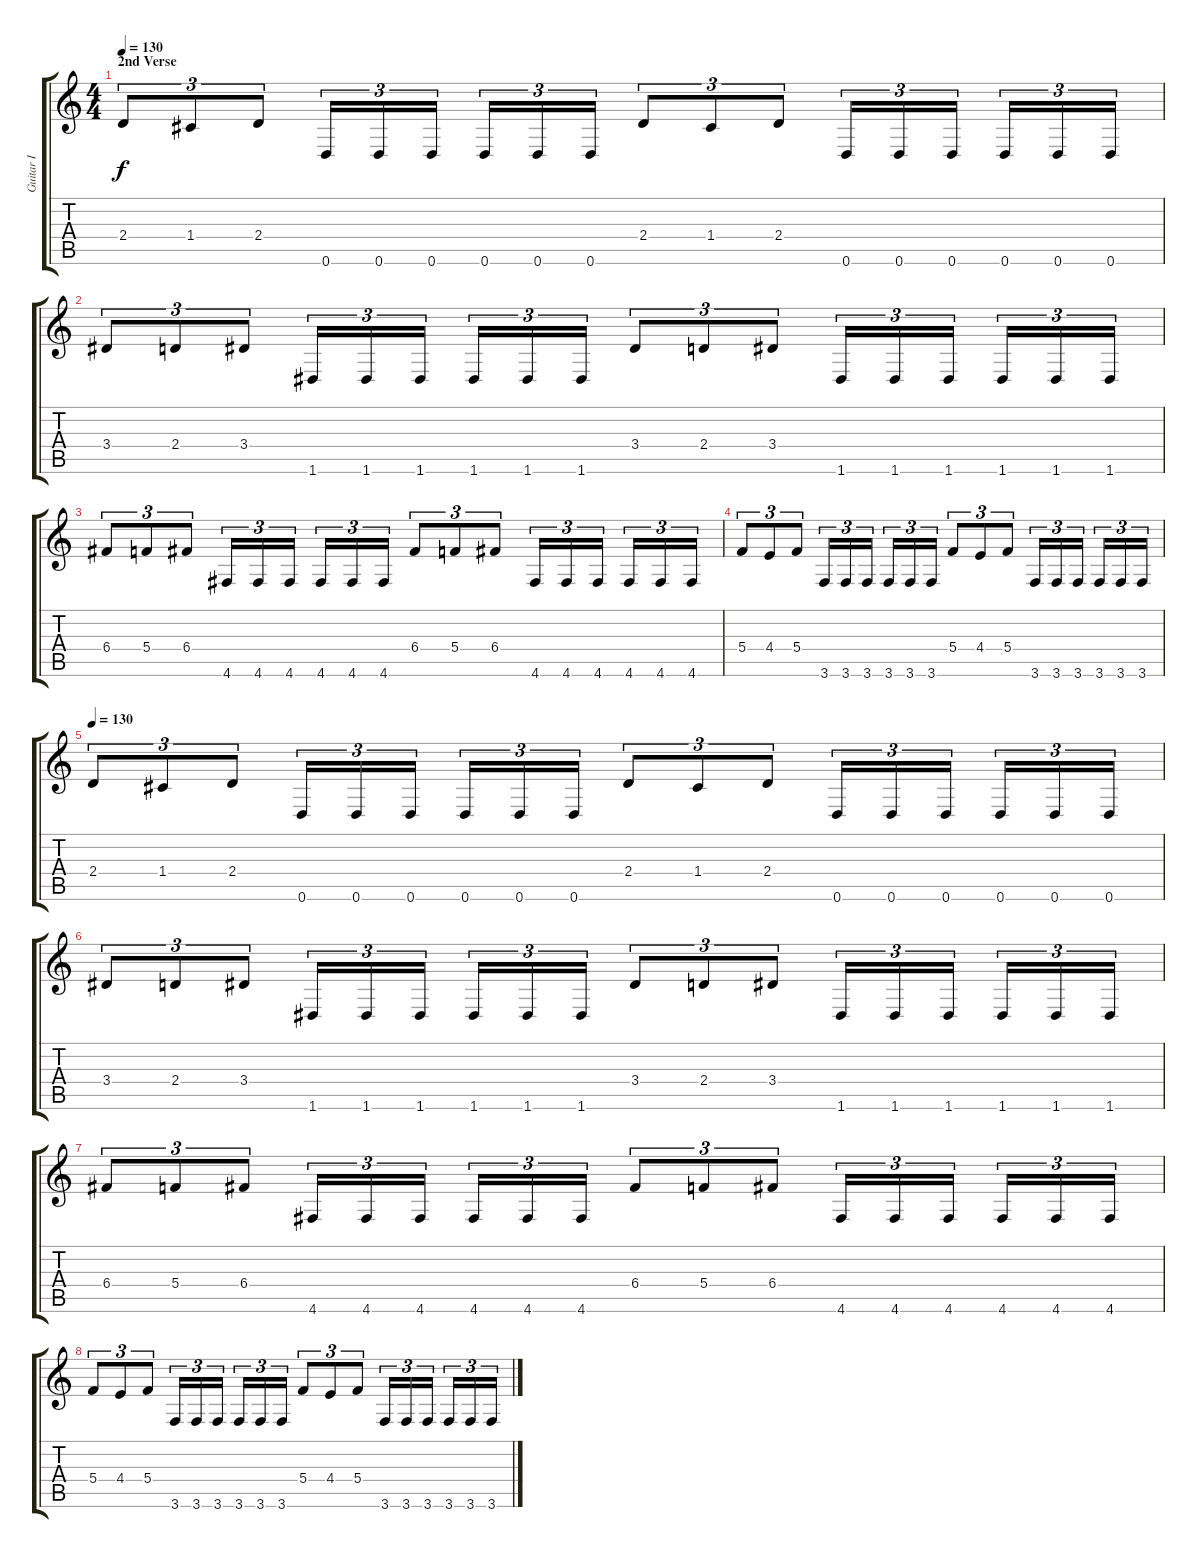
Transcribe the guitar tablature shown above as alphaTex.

\track ("Guitar I" "Guitar I") {instrument distortionguitar}
\staff {score tabs}
\tuning (D4 A3 F3 C3 G2 D2) {hide}
\ts (4 4)
\section ("" "2nd Verse")
\tempo 130
\clef g2
\ks c
2.4.8{tu (3 2) dy f} 1.4.8{tu (3 2)} 2.4.8{tu (3 2)} 0.6.16{tu (3 2)} 0.6.16{tu (3 2)} 0.6.16{tu (3 2)} 0.6.16{tu (3 2)} 0.6.16{tu (3 2)} 0.6.16{tu (3 2)} 2.4.8{tu (3 2)} 1.4.8{tu (3 2)} 2.4.8{tu (3 2)} 0.6.16{tu (3 2)} 0.6.16{tu (3 2)} 0.6.16{tu (3 2)} 0.6.16{tu (3 2)} 0.6.16{tu (3 2)} 0.6.16{tu (3 2)} |
3.4.8{tu (3 2)} 2.4.8{tu (3 2)} 3.4.8{tu (3 2)} 1.6.16{tu (3 2)} 1.6.16{tu (3 2)} 1.6.16{tu (3 2)} 1.6.16{tu (3 2)} 1.6.16{tu (3 2)} 1.6.16{tu (3 2)} 3.4.8{tu (3 2)} 2.4.8{tu (3 2)} 3.4.8{tu (3 2)} 1.6.16{tu (3 2)} 1.6.16{tu (3 2)} 1.6.16{tu (3 2)} 1.6.16{tu (3 2)} 1.6.16{tu (3 2)} 1.6.16{tu (3 2)} |
6.4.8{tu (3 2)} 5.4.8{tu (3 2)} 6.4.8{tu (3 2)} 4.6.16{tu (3 2)} 4.6.16{tu (3 2)} 4.6.16{tu (3 2)} 4.6.16{tu (3 2)} 4.6.16{tu (3 2)} 4.6.16{tu (3 2)} 6.4.8{tu (3 2)} 5.4.8{tu (3 2)} 6.4.8{tu (3 2)} 4.6.16{tu (3 2)} 4.6.16{tu (3 2)} 4.6.16{tu (3 2)} 4.6.16{tu (3 2)} 4.6.16{tu (3 2)} 4.6.16{tu (3 2)} |
5.4.8{tu (3 2)} 4.4.8{tu (3 2)} 5.4.8{tu (3 2)} 3.6.16{tu (3 2)} 3.6.16{tu (3 2)} 3.6.16{tu (3 2)} 3.6.16{tu (3 2)} 3.6.16{tu (3 2)} 3.6.16{tu (3 2)} 5.4.8{tu (3 2)} 4.4.8{tu (3 2)} 5.4.8{tu (3 2)} 3.6.16{tu (3 2)} 3.6.16{tu (3 2)} 3.6.16{tu (3 2)} 3.6.16{tu (3 2)} 3.6.16{tu (3 2)} 3.6.16{tu (3 2)} |
\tempo 130
2.4.8{tu (3 2)} 1.4.8{tu (3 2)} 2.4.8{tu (3 2)} 0.6.16{tu (3 2)} 0.6.16{tu (3 2)} 0.6.16{tu (3 2)} 0.6.16{tu (3 2)} 0.6.16{tu (3 2)} 0.6.16{tu (3 2)} 2.4.8{tu (3 2)} 1.4.8{tu (3 2)} 2.4.8{tu (3 2)} 0.6.16{tu (3 2)} 0.6.16{tu (3 2)} 0.6.16{tu (3 2)} 0.6.16{tu (3 2)} 0.6.16{tu (3 2)} 0.6.16{tu (3 2)} |
3.4.8{tu (3 2)} 2.4.8{tu (3 2)} 3.4.8{tu (3 2)} 1.6.16{tu (3 2)} 1.6.16{tu (3 2)} 1.6.16{tu (3 2)} 1.6.16{tu (3 2)} 1.6.16{tu (3 2)} 1.6.16{tu (3 2)} 3.4.8{tu (3 2)} 2.4.8{tu (3 2)} 3.4.8{tu (3 2)} 1.6.16{tu (3 2)} 1.6.16{tu (3 2)} 1.6.16{tu (3 2)} 1.6.16{tu (3 2)} 1.6.16{tu (3 2)} 1.6.16{tu (3 2)} |
6.4.8{tu (3 2)} 5.4.8{tu (3 2)} 6.4.8{tu (3 2)} 4.6.16{tu (3 2)} 4.6.16{tu (3 2)} 4.6.16{tu (3 2)} 4.6.16{tu (3 2)} 4.6.16{tu (3 2)} 4.6.16{tu (3 2)} 6.4.8{tu (3 2)} 5.4.8{tu (3 2)} 6.4.8{tu (3 2)} 4.6.16{tu (3 2)} 4.6.16{tu (3 2)} 4.6.16{tu (3 2)} 4.6.16{tu (3 2)} 4.6.16{tu (3 2)} 4.6.16{tu (3 2)} |
5.4.8{tu (3 2)} 4.4.8{tu (3 2)} 5.4.8{tu (3 2)} 3.6.16{tu (3 2)} 3.6.16{tu (3 2)} 3.6.16{tu (3 2)} 3.6.16{tu (3 2)} 3.6.16{tu (3 2)} 3.6.16{tu (3 2)} 5.4.8{tu (3 2)} 4.4.8{tu (3 2)} 5.4.8{tu (3 2)} 3.6.16{tu (3 2)} 3.6.16{tu (3 2)} 3.6.16{tu (3 2)} 3.6.16{tu (3 2)} 3.6.16{tu (3 2)} 3.6.16{tu (3 2)}
